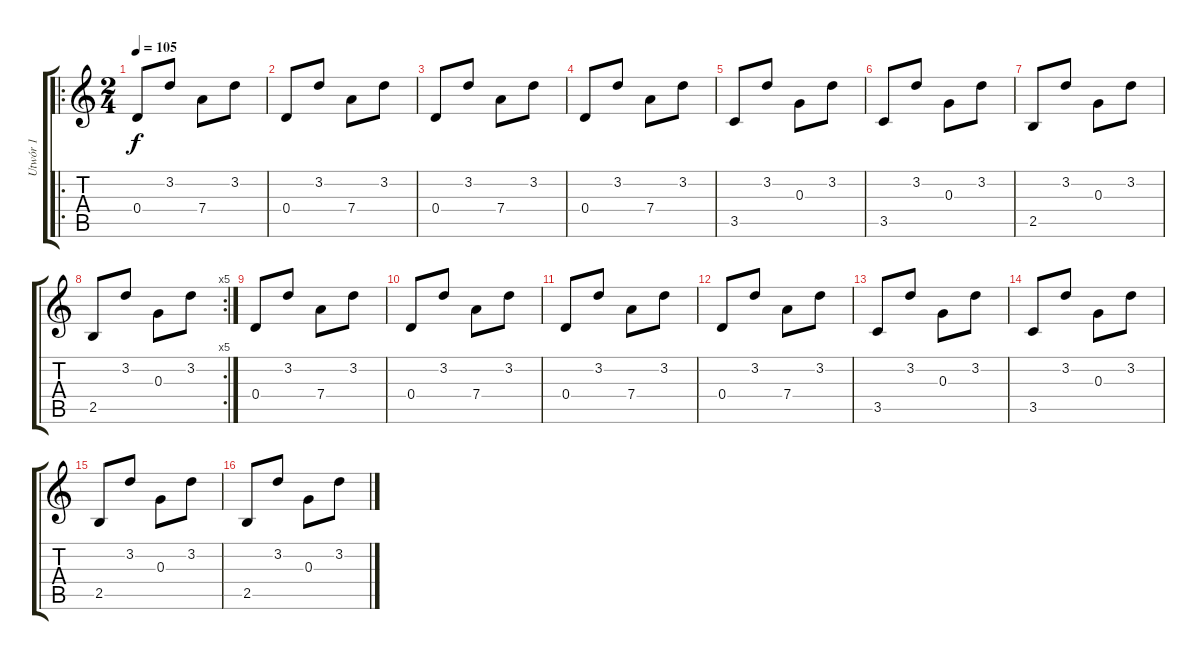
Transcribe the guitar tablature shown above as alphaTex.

\track ("Utwór 1" "Utwór 1") {instrument acousticguitarnylon}
\staff {score tabs}
\tuning (E4 B3 G3 D3 A2 E2) {hide}
\ro
\ts (2 4)
\tempo 105
\clef g2
\ks c
0.4.8{dy f beam Up} 3.2.8 7.4.8 3.2.8 |
0.4.8{beam Up} 3.2.8 7.4.8 3.2.8 |
0.4.8{beam Up} 3.2.8 7.4.8 3.2.8 |
0.4.8{beam Up} 3.2.8 7.4.8 3.2.8 |
3.5.8 3.2.8 0.3.8 3.2.8 |
3.5.8 3.2.8 0.3.8 3.2.8 |
2.5.8 3.2.8 0.3.8 3.2.8 |
\rc 5
2.5.8 3.2.8 0.3.8 3.2.8 |
0.4.8{beam Up} 3.2.8 7.4.8 3.2.8 |
0.4.8{beam Up} 3.2.8 7.4.8 3.2.8 |
0.4.8{beam Up} 3.2.8 7.4.8 3.2.8 |
0.4.8{beam Up} 3.2.8 7.4.8 3.2.8 |
3.5.8 3.2.8 0.3.8 3.2.8 |
3.5.8 3.2.8 0.3.8 3.2.8 |
2.5.8 3.2.8 0.3.8 3.2.8 |
2.5.8 3.2.8 0.3.8 3.2.8
